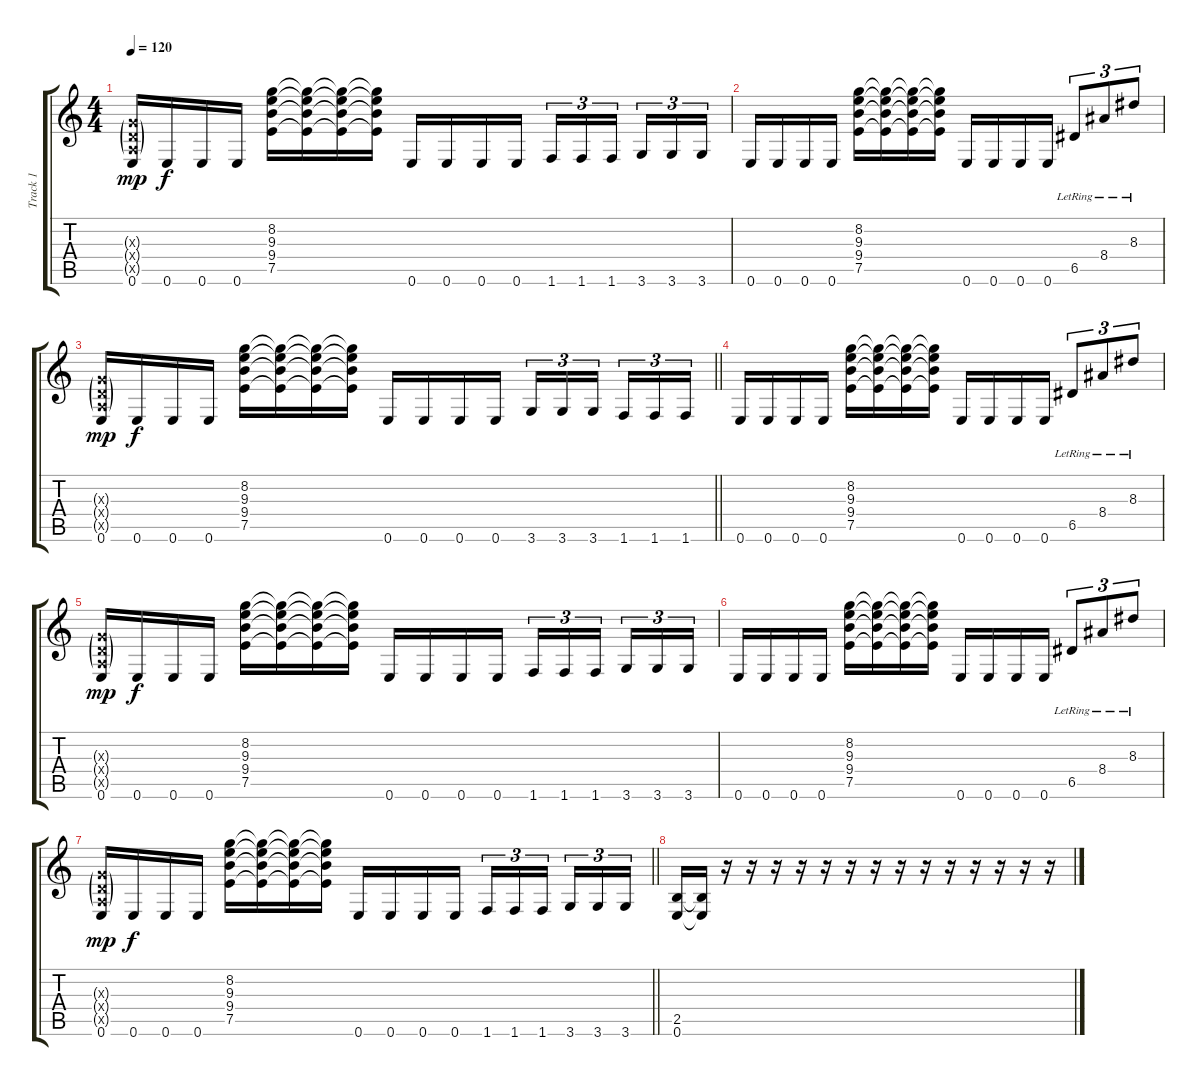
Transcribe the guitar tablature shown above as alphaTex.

\track ("Track 1" "Track 1") {instrument distortionguitar}
\staff {score tabs}
\tuning (E4 B3 G3 D3 A2 E2) {hide}
\ts (4 4)
\tempo 120
\clef g2
\ks c
(0.3{g x} 0.4{g x} 0.5{g x} 0.6).16{dy mp} 0.6.16{dy f} 0.6.16 0.6.16 (8.2 9.3 9.4 7.5).16 (8.2{t} 9.3{t} 9.4{t} 7.5{t}).16 (8.2{t} 9.3{t} 9.4{t} 7.5{t}).16 (8.2{t} 9.3{t} 9.4{t} 7.5{t}).16 0.6.16 0.6.16 0.6.16 0.6.16 1.6.16{tu (3 2)} 1.6.16{tu (3 2)} 1.6.16{tu (3 2) beam splitsecondary} 3.6.16{tu (3 2)} 3.6.16{tu (3 2)} 3.6.16{tu (3 2)} |
0.6.16 0.6.16 0.6.16 0.6.16 (8.2 9.3 9.4 7.5).16 (8.2{t} 9.3{t} 9.4{t} 7.5{t}).16 (8.2{t} 9.3{t} 9.4{t} 7.5{t}).16 (8.2{t} 9.3{t} 9.4{t} 7.5{t}).16 0.6.16 0.6.16 0.6.16 0.6.16 6.5{lr}.8{tu (3 2)} 8.4{lr}.8{tu (3 2)} 8.3{lr}.8{tu (3 2)} |
\barLineRight lightlight
(0.3{g x} 0.4{g x} 0.5{g x} 0.6).16{dy mp} 0.6.16{dy f} 0.6.16 0.6.16 (8.2 9.3 9.4 7.5).16 (8.2{t} 9.3{t} 9.4{t} 7.5{t}).16 (8.2{t} 9.3{t} 9.4{t} 7.5{t}).16 (8.2{t} 9.3{t} 9.4{t} 7.5{t}).16 0.6.16 0.6.16 0.6.16 0.6.16 3.6.16{tu (3 2)} 3.6.16{tu (3 2)} 3.6.16{tu (3 2) beam splitsecondary} 1.6.16{tu (3 2)} 1.6.16{tu (3 2)} 1.6.16{tu (3 2)} |
0.6.16 0.6.16 0.6.16 0.6.16 (8.2 9.3 9.4 7.5).16 (8.2{t} 9.3{t} 9.4{t} 7.5{t}).16 (8.2{t} 9.3{t} 9.4{t} 7.5{t}).16 (8.2{t} 9.3{t} 9.4{t} 7.5{t}).16 0.6.16 0.6.16 0.6.16 0.6.16 6.5{lr}.8{tu (3 2)} 8.4{lr}.8{tu (3 2)} 8.3{lr}.8{tu (3 2)} |
(0.3{g x} 0.4{g x} 0.5{g x} 0.6).16{dy mp} 0.6.16{dy f} 0.6.16 0.6.16 (8.2 9.3 9.4 7.5).16 (8.2{t} 9.3{t} 9.4{t} 7.5{t}).16 (8.2{t} 9.3{t} 9.4{t} 7.5{t}).16 (8.2{t} 9.3{t} 9.4{t} 7.5{t}).16 0.6.16 0.6.16 0.6.16 0.6.16 1.6.16{tu (3 2)} 1.6.16{tu (3 2)} 1.6.16{tu (3 2) beam splitsecondary} 3.6.16{tu (3 2)} 3.6.16{tu (3 2)} 3.6.16{tu (3 2)} |
0.6.16 0.6.16 0.6.16 0.6.16 (8.2 9.3 9.4 7.5).16 (8.2{t} 9.3{t} 9.4{t} 7.5{t}).16 (8.2{t} 9.3{t} 9.4{t} 7.5{t}).16 (8.2{t} 9.3{t} 9.4{t} 7.5{t}).16 0.6.16 0.6.16 0.6.16 0.6.16 6.5{lr}.8{tu (3 2)} 8.4{lr}.8{tu (3 2)} 8.3{lr}.8{tu (3 2)} |
\barLineRight lightlight
(0.3{g x} 0.4{g x} 0.5{g x} 0.6).16{dy mp} 0.6.16{dy f} 0.6.16 0.6.16 (8.2 9.3 9.4 7.5).16 (8.2{t} 9.3{t} 9.4{t} 7.5{t}).16 (8.2{t} 9.3{t} 9.4{t} 7.5{t}).16 (8.2{t} 9.3{t} 9.4{t} 7.5{t}).16 0.6.16 0.6.16 0.6.16 0.6.16 1.6.16{tu (3 2)} 1.6.16{tu (3 2)} 1.6.16{tu (3 2) beam splitsecondary} 3.6.16{tu (3 2)} 3.6.16{tu (3 2)} 3.6.16{tu (3 2)} |
(2.5 0.6).16 (2.5{t} 0.6{t}).16 r.16 r.16 r.16 r.16 r.16 r.16 r.16 r.16 r.16 r.16 r.16 r.16 r.16 r.16
